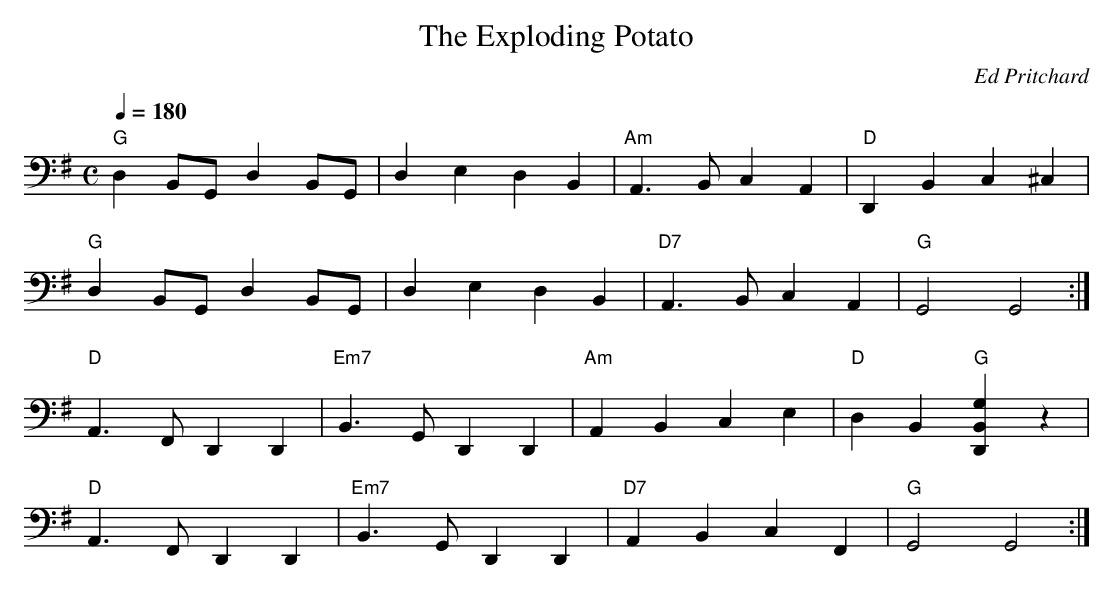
X:1
T: Exploding Potato, The
C: Ed Pritchard
M: C
L: 1/4
Q: 180
K: Gmaj clef=bass middle=d
"G" d B/G/ d B/G/ | d e d B | "Am" A>B c A | "D" D B c ^c |
"G" d B/G/ d B/G/ | d e d B | "D7" A>B c A | "G" G2 G2 :|
"D" A>F D D | "Em7" B>G D D | "Am" A B c e | "D" d B "G" [gBD] z |
"D" A>F D D | "Em7" B>G D D | "D7" A B c F | "G" G2 G2 :|
